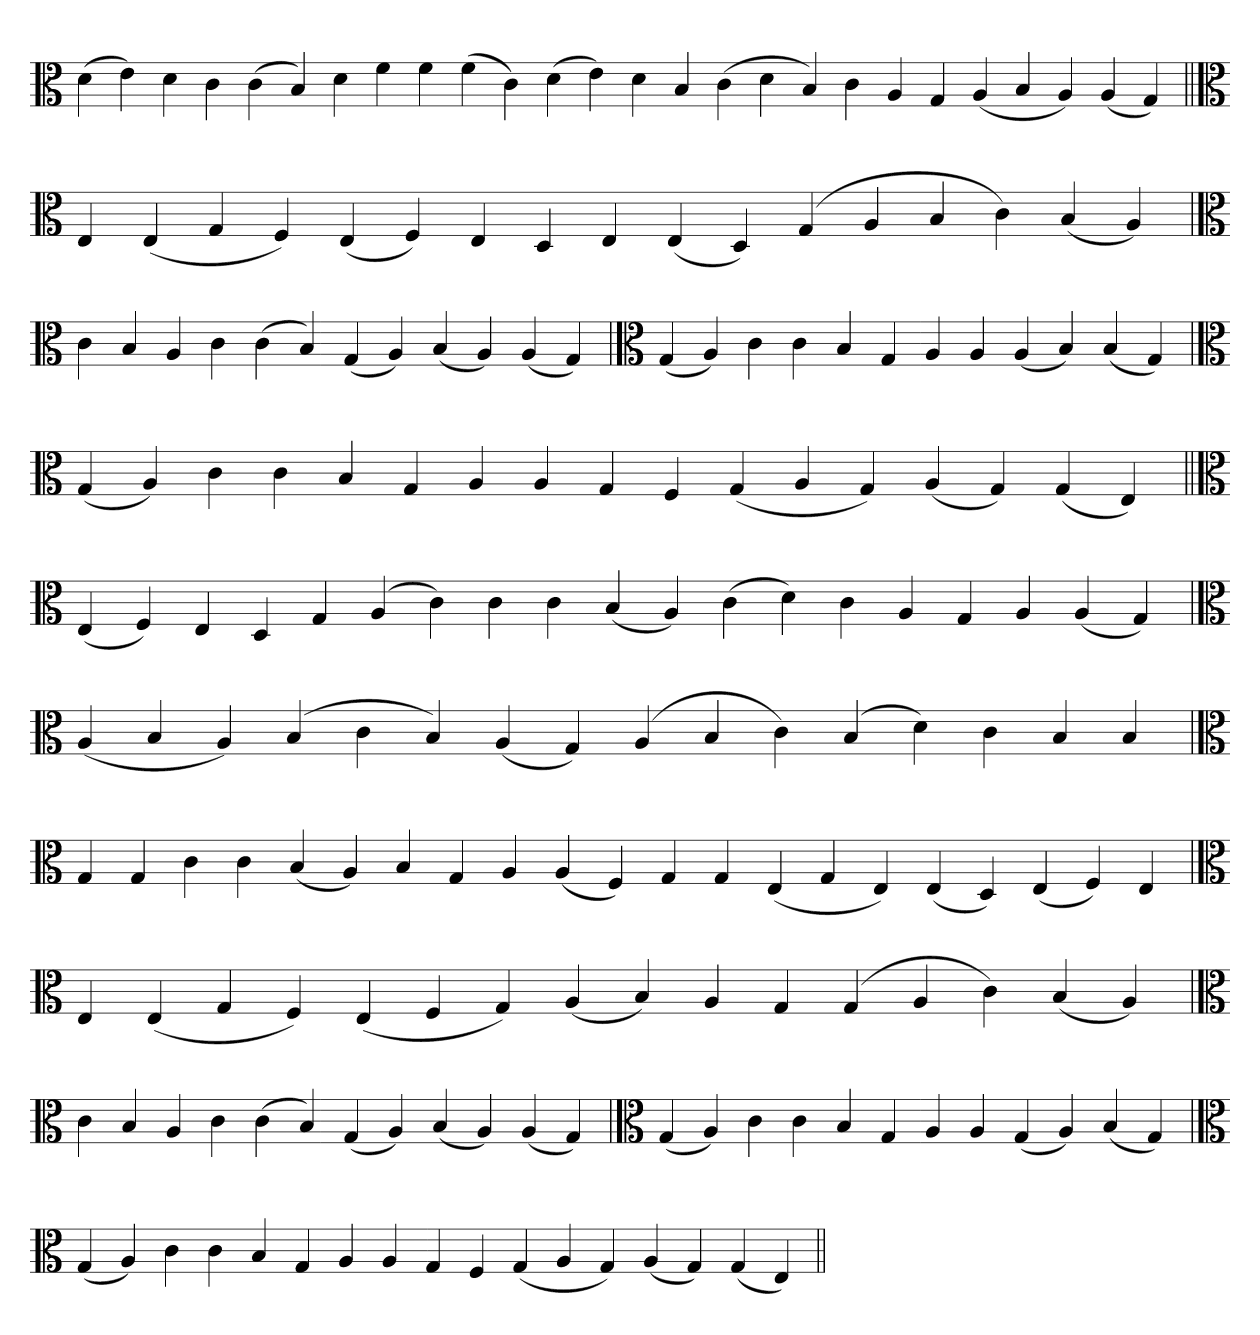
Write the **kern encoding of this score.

**kern
*part1
*staff1
*clefC3
=
(4d
4e)
4d
4c
(4c
4B)
4d
4f
4f
(4f
4c)
(4d
4e)
4d
4B
(4c
4d
4B)
4c
4A
4G
(4A
4B
4A)
(4A
4G)
=||
*clefC3
4E
(4E
4G
4F)
(4E
4F)
4E
4D
4E
(4E
4D)
(4G
4A
4B
4c)
(4B
4A)
=`
*clefC3
4c
4B
4A
4c
(4c
4B)
(4G
4A)
(4B
4A)
(4A
4G)
='
*clefC3
(4G
4A)
4c
4c
4B
4G
4A
4A
(4A
4B)
(4B
4G)
=`
*clefC3
(4G
4A)
4c
4c
4B
4G
4A
4A
4G
4F
(4G
4A
4G)
(4A
4G)
(4G
4E)
=||
*clefC3
(4E
4F)
4E
4D
4G
(4A
4c)
4c
4c
(4B
4A)
(4c
4d)
4c
4A
4G
4A
(4A
4G)
=`
*clefC3
(4A
4B
4A)
(4B
4c
4B)
(4A
4G)
(4A
4B
4c)
(4B
4d)
4c
4B
4B
=
*clefC3
4G
4G
4c
4c
(4B
4A)
4B
4G
4A
(4A
4F)
4G
4G
(4E
4G
4E)
(4E
4D)
(4E
4F)
4E
='
*clefC3
4E
(4E
4G
4F)
(4E
4F
4G)
(4A
4B)
4A
4G
(4G
4A
4c)
(4B
4A)
=`
*clefC3
4c
4B
4A
4c
(4c
4B)
(4G
4A)
(4B
4A)
(4A
4G)
='
*clefC3
(4G
4A)
4c
4c
4B
4G
4A
4A
(4G
4A)
(4B
4G)
=`
*clefC3
(4G
4A)
4c
4c
4B
4G
4A
4A
4G
4F
(4G
4A
4G)
(4A
4G)
(4G
4E)
=||
*-
